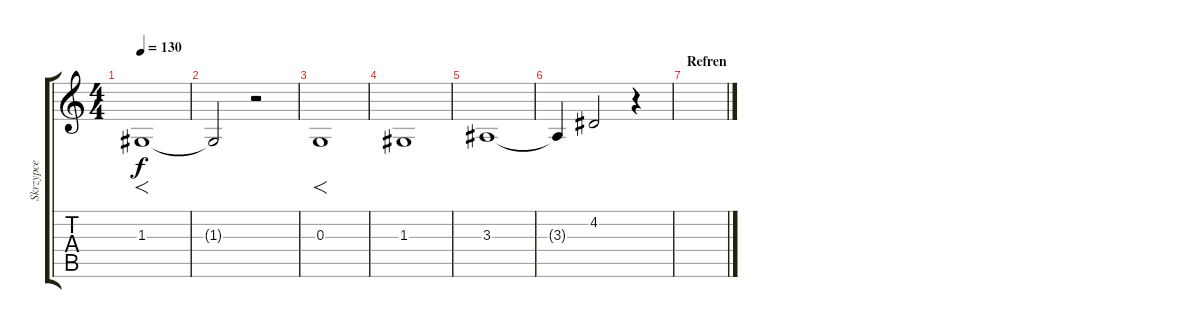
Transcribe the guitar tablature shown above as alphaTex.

\track ("Skrzypce" "Skrzypce") {instrument stringensemble1}
\staff {score tabs}
\tuning (E4 B3 G3 D3 A2 E2) {hide}
\ts (4 4)
\tempo 130
\clef g2
\ks c
1.3.1{f dy f} |
1.3{t}.2 r.2 |
0.3.1{f} |
1.3.1 |
3.3.1 |
3.3{t}.4 4.2.2 r.4 |
\section ("" "Refren")
